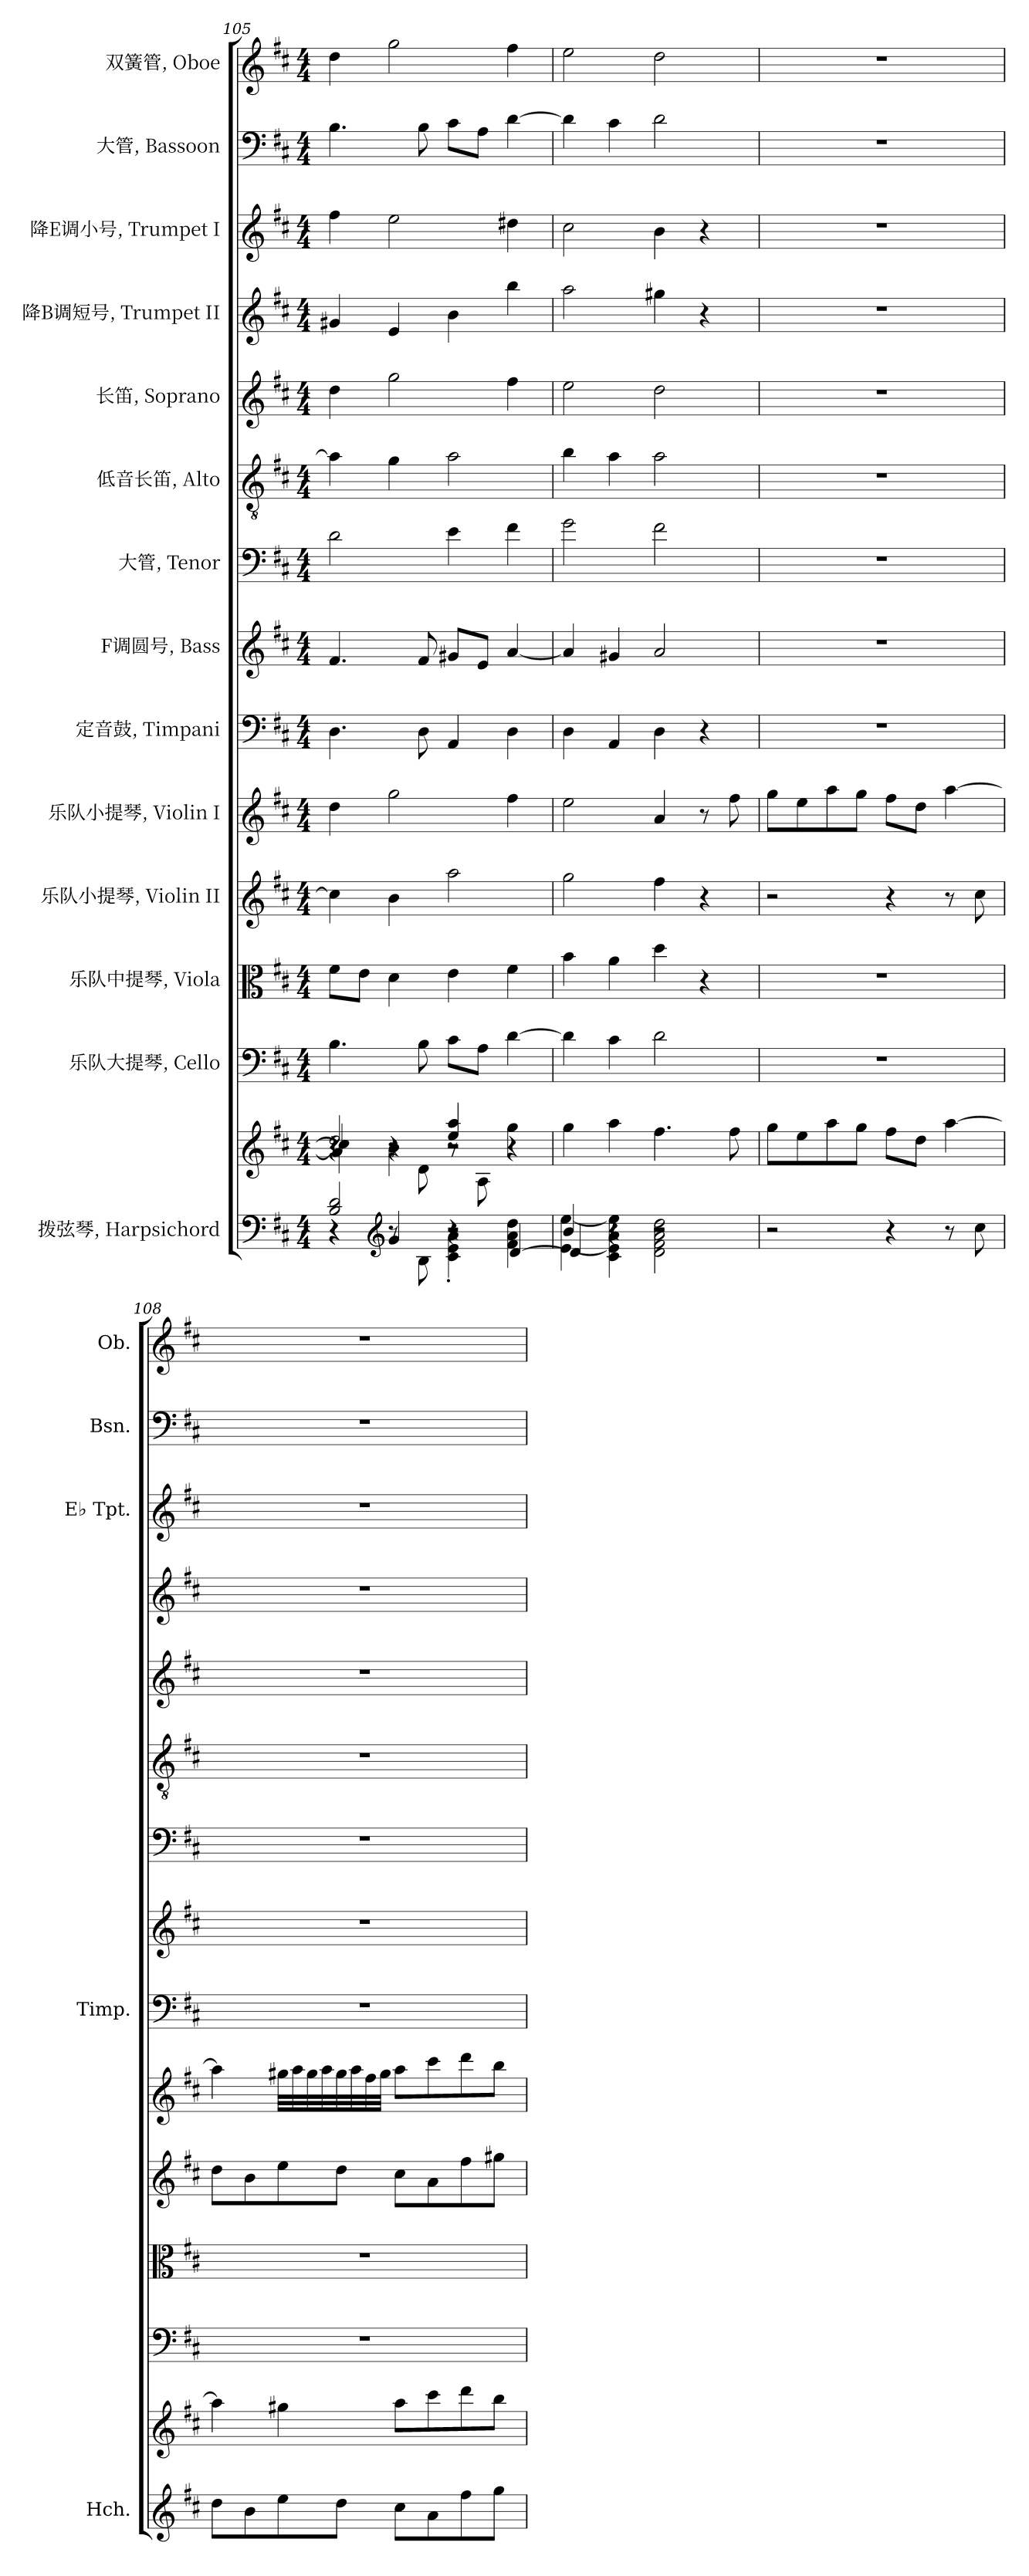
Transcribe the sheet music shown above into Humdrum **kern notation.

**kern	**kern	**kern	**kern	**kern	**kern	**kern	**kern	**kern	**kern	**kern	**kern	**kern	**kern	**kern
*part14	*part14	*part13	*part12	*part11	*part10	*part9	*part8	*part7	*part6	*part5	*part4	*part3	*part2	*part1
*staff15	*staff14	*staff13	*staff12	*staff11	*staff10	*staff9	*staff8	*staff7	*staff6	*staff5	*staff4	*staff3	*staff2	*staff1
*I"拨弦琴, Harpsichord	*	*I"乐队大提琴, Cello	*I"乐队中提琴, Viola	*I"乐队小提琴, Violin II	*I"乐队小提琴, Violin I	*I"定音鼓, Timpani	*I"F调圆号, Bass	*I"大管, Tenor	*I"低音长笛, Alto	*I"长笛, Soprano	*I"降B调短号, Trumpet II	*I"降E调小号, Trumpet I	*I"大管, Bassoon	*I"双簧管, Oboe
*I'Hch.	*	*	*	*	*	*I'Timp.	*	*	*	*	*	*I'E♭ Tpt.	*I'Bsn.	*I'Ob.
*clefF4	*clefG2	*clefF4	*clefC3	*clefG2	*clefG2	*clefF4	*clefG2	*clefF4	*clefGv2	*clefG2	*clefG2	*clefG2	*clefF4	*clefG2
*	*	*	*	*	*	*	*ITrd4c7	*	*	*	*ITrd1c2	*ITrd-2c-3	*	*
*k[f#c#]	*k[f#c#]	*k[f#c#]	*k[f#c#]	*k[f#c#]	*k[f#c#]	*k[f#c#]	*k[f#]	*k[f#c#]	*k[f#c#]	*k[f#c#]	*k[]	*k[b-]	*k[f#c#]	*k[f#c#]
*M4/4	*M4/4	*M4/4	*M4/4	*M4/4	*M4/4	*M4/4	*M4/4	*M4/4	*M4/4	*M4/4	*M4/4	*M4/4	*M4/4	*M4/4
=105	=105	=105	=105	=105	=105	=105	=105	=105	=105	=105	=105	=105	=105	=105
*^	*^	*	*	*	*	*	*	*	*	*	*	*	*	*
*	*^	*	*^	*	*	*	*	*	*	*	*	*	*	*	*	*
*	*	*	*	*	*^	*	*	*	*	*	*	*	*	*	*	*	*	*
4r	4r	2B/ 2d/	2dd/	4cc#\]	4a/]	4r	4.B\	8f#\L	4cc#\]	4dd\	4.D\	4.B/	2d\	4a\]	4dd\	4f#X/	4aa\	4.B\	4dd\
.	.	.	.	.	.	.	.	8e\J	.	.	.	.	.	.	.	.	.	.	.
*clefG2	*	*	*	*	*	*	*	*	*	*	*	*	*	*	*	*	*	*	*
4g/	8r	.	.	4b\	4r	8r	.	4d\	4b\	2gg\	.	.	.	4g\	2gg\	4d/	2gg\	.	2gg\
.	8B\	.	.	.	.	8d\	8B\	.	.	.	8D\	8B/	.	.	.	.	.	8B\	.
2r	4c#\' 4e\' 4a\'	4r	4ee/ 4aa/	2r	2r	8r	8c#\L	4e\	2aa\	.	4AA/	8c#X/L	4e\	2a\	.	4a\	.	8c#\L	.
.	.	.	.	.	.	8A\	8A\J	.	.	.	.	8A/J	.	.	.	.	.	8A\J	.
.	4f#\ 4a\ 4dd\	[4d/	4r	.	.	4gg\	[4d\	4f#\	.	4ff#\	4D\	[4d/	4f#\	.	4ff#\	4aa\	4ff#X\	[4d\	4ff#\
*	*	*	*v	*v	*v	*v	*	*	*	*	*	*	*	*	*	*	*	*	*
=106	=106	=106	=106	=106	=106	=106	=106	=106	=106	=106	=106	=106	=106	=106	=106	=106
4b/	[4e\ [4ee\	4d/]	4gg\	4d\]	4b\	2gg\	2ee\	4D\	4d/]	2g\	4b\	2ee\	2gg\	2ee\	4d\]	2ee\
4r	4c#\ 4e\] 4a\ 4ee\]	4r	4aa\	4c#\	4a\	.	.	4AA/	4c#X/	.	4a\	.	.	.	4c#\	.
2r	2d\ 2f#\ 2a\ 2dd\	2r	4.ff#\	2d\	4dd\	4ff#\	4a/	4D\	2d/	2f#\	2a\	2dd\	4ff#X\	4dd\	2d\	2dd\
.	.	.	.	.	4r	4r	8r	4r	.	.	.	.	4r	4r	.	.
.	.	.	8ff#\	.	.	.	8ff#\	.	.	.	.	.	.	.	.	.
*v	*v	*v	*	*	*	*	*	*	*	*	*	*	*	*	*	*
!!LO:PB:g=z
=107	=107	=107	=107	=107	=107	=107	=107	=107	=107	=107	=107	=107	=107	=107
2r	8gg\L	1r	1r	2r	8gg\L	1r	1r	1r	1r	1r	1r	1r	1r	1r
.	8ee\	.	.	.	8ee\	.	.	.	.	.	.	.	.	.
.	8aa\	.	.	.	8aa\	.	.	.	.	.	.	.	.	.
.	8gg\J	.	.	.	8gg\J	.	.	.	.	.	.	.	.	.
4r	8ff#\L	.	.	4r	8ff#\L	.	.	.	.	.	.	.	.	.
.	8dd\J	.	.	.	8dd\J	.	.	.	.	.	.	.	.	.
8r	[4aa\	.	.	8r	[4aa\	.	.	.	.	.	.	.	.	.
8cc#\	.	.	.	8cc#\	.	.	.	.	.	.	.	.	.	.
=108	=108	=108	=108	=108	=108	=108	=108	=108	=108	=108	=108	=108	=108	=108
8dd\L	4aa\]	1r	1r	8dd\L	4aa\]	1r	1r	1r	1r	1r	1r	1r	1r	1r
8b\	.	.	.	8b\	.	.	.	.	.	.	.	.	.	.
8ee\	4gg#X\	.	.	8ee\	32gg#X\LLL	.	.	.	.	.	.	.	.	.
.	.	.	.	.	32aa\	.	.	.	.	.	.	.	.	.
.	.	.	.	.	32gg#\	.	.	.	.	.	.	.	.	.
.	.	.	.	.	32aa\	.	.	.	.	.	.	.	.	.
8dd\J	.	.	.	8dd\J	32gg#\	.	.	.	.	.	.	.	.	.
.	.	.	.	.	32aa\	.	.	.	.	.	.	.	.	.
.	.	.	.	.	32ff#\	.	.	.	.	.	.	.	.	.
.	.	.	.	.	32gg#\JJJ	.	.	.	.	.	.	.	.	.
8cc#\L	8aa\L	.	.	8cc#\L	8aa\L	.	.	.	.	.	.	.	.	.
8a\	8ccc#\	.	.	8a\	8ccc#\	.	.	.	.	.	.	.	.	.
8ff#\	8ddd\	.	.	8ff#\	8ddd\	.	.	.	.	.	.	.	.	.
8gg\J	8bb\J	.	.	8gg#X\J	8bb\J	.	.	.	.	.	.	.	.	.
=	=	=	=	=	=	=	=	=	=	=	=	=	=	=
*-	*-	*-	*-	*-	*-	*-	*-	*-	*-	*-	*-	*-	*-	*-
